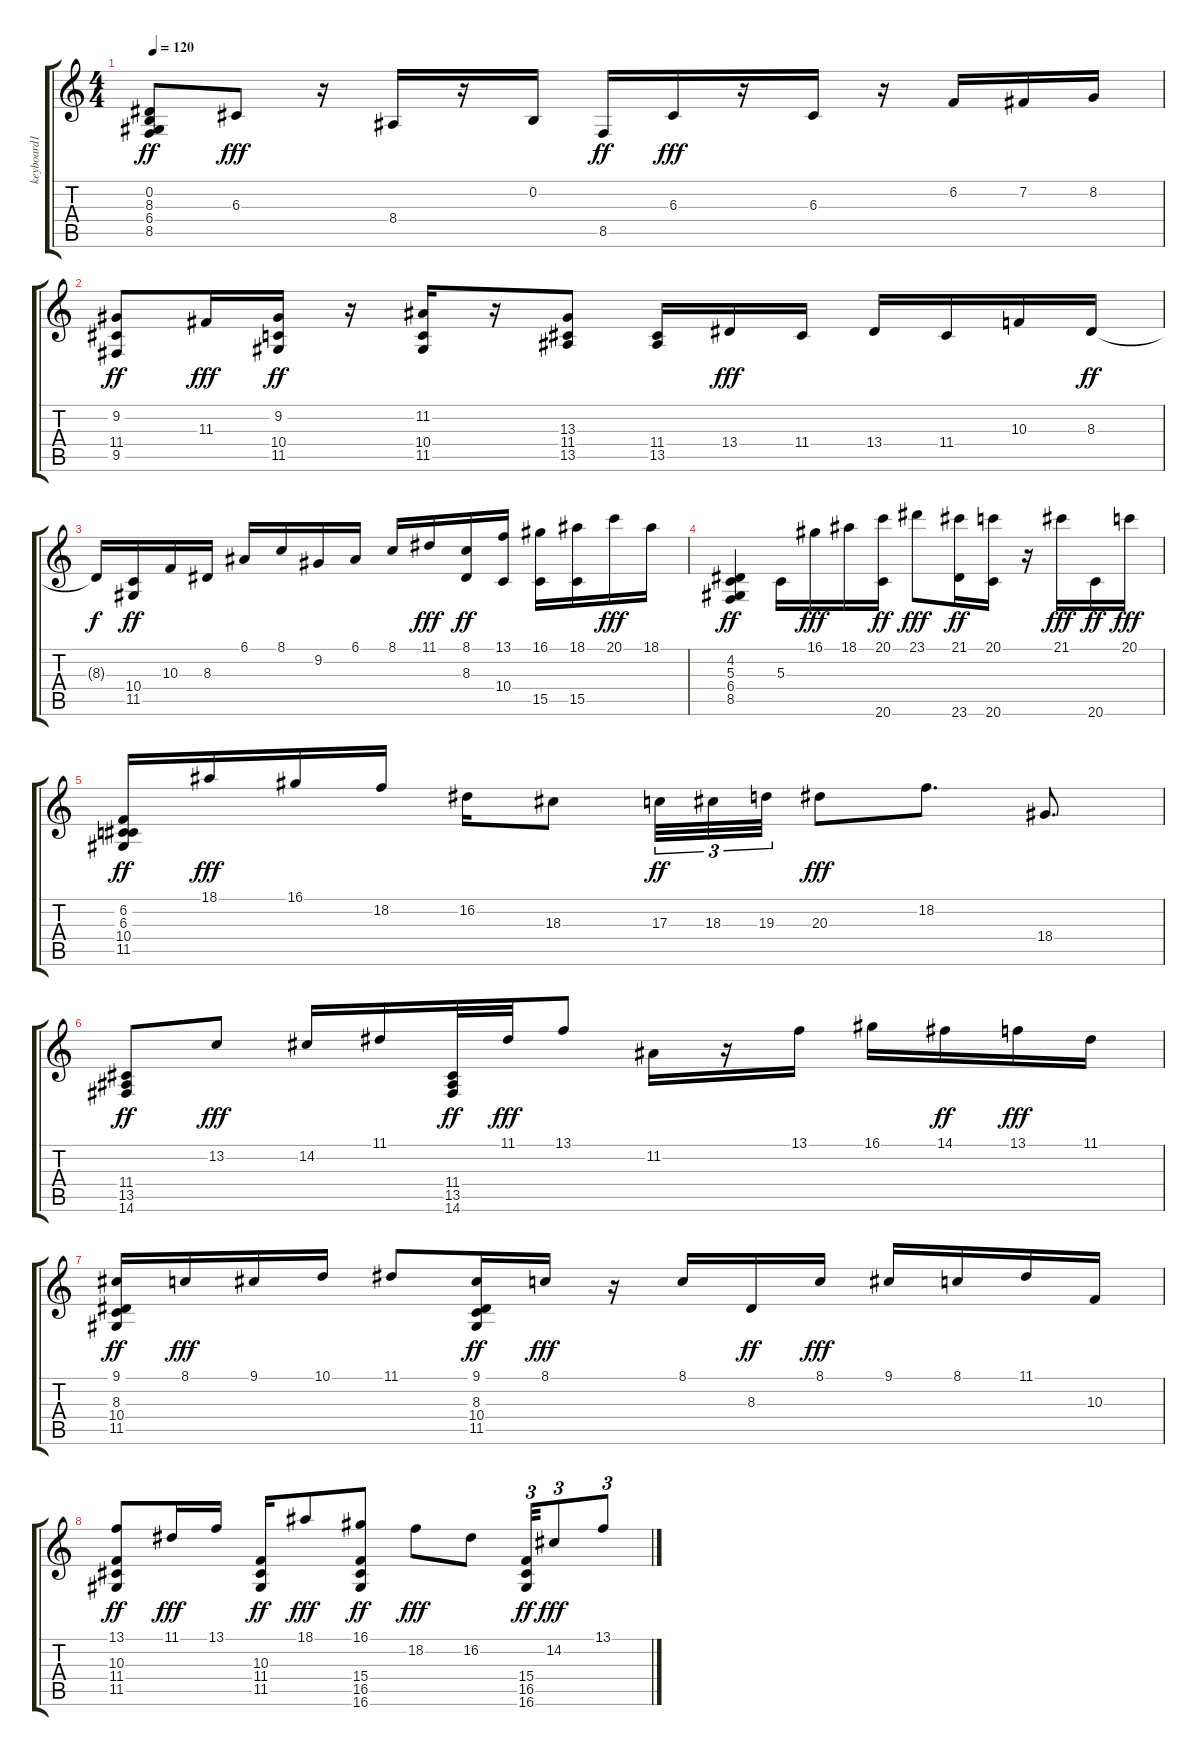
\track ("keyboard1" "keyboard1") {instrument brightacousticpiano}
\staff {score tabs}
\tuning (E4 B3 G3 D3 A2 E2) {hide}
\ts (4 4)
\tempo 120
\clef g2
\ks c
(0.2 8.3 6.4 8.5).8{dy ff} 6.3.8{dy fff} r.16 8.4.16 r.16 0.2.16 8.5.16{dy ff} 6.3.16{dy fff} r.16 6.3.16 r.16 6.2.16 7.2.16 8.2.16 |
(9.2 11.4 9.5).8{dy ff} 11.3.16{dy fff} (9.2 10.4 11.5).16{dy ff} r.16 (11.2 10.4 11.5).16 r.16 (13.3 11.4 13.5).8 (11.4 13.5).16 13.4.16{dy fff} 11.4.16 13.4.16 11.4.16 10.3.16 8.3.16{dy ff} |
8.3{t}.16{dy f} (10.4 11.5).16{dy ff} 10.3.16 8.3.16 6.1.16 8.1.16 9.2.16 6.1.16 8.1.16 11.1.16{dy fff} (8.1 8.3).16{dy ff} (13.1 10.4).16 (16.1 15.5).16 (18.1 15.5).16 20.1.16{dy fff} 18.1.16 |
(4.2 5.3 6.4 8.5).4{dy ff} 5.3.16 16.1.16{dy fff} 18.1.16 (20.1 20.6).16{dy ff} 23.1.8{dy fff} (21.1 23.6).16{dy ff} (20.1 20.6).16 r.16 21.1.16{dy fff} 20.6.16{dy ff} 20.1.16{dy fff} |
(6.2 6.3 10.4 11.5).16{dy ff} 18.1.16{dy fff} 16.1.16 18.2.16 16.2.16 18.3.8 17.3.32{tu (3 2) dy ff} 18.3.32{tu (3 2)} 19.3.32{tu (3 2)} 20.3.8{dy fff} 18.2.8{d} 18.4.8{d} |
(11.4 13.5 14.6).8{dy ff} 13.2.8{dy fff} 14.2.16 11.1.16 (11.4 13.5 14.6).32{dy ff} 11.1.32{dy fff} 13.1.8 11.2.16 r.16 13.1.16 16.1.16 14.1.16{dy ff} 13.1.16{dy fff} 11.1.16 |
(9.1 8.3 10.4 11.5).16{dy ff} 8.1.16{dy fff} 9.1.16 10.1.16 11.1.8 (9.1 8.3 10.4 11.5).16{dy ff} 8.1.16{dy fff} r.16 8.1.16 8.3.16{dy ff} 8.1.16{dy fff} 9.1.16 8.1.16 11.1.16 10.3.16 |
(13.1 10.3 11.4 11.5).8{dy ff} 11.1.16{dy fff} 13.1.16 (10.3 11.4 11.5).16{dy ff} 18.1.8{dy fff} (16.1 15.4 16.5 16.6).8{dy ff} 18.2.8{dy fff} 16.2.8 (15.4 16.5 16.6).32{tu (3 2) dy ff} 14.2.8{tu (3 2) dy fff} 13.1.8{tu (3 2)}
